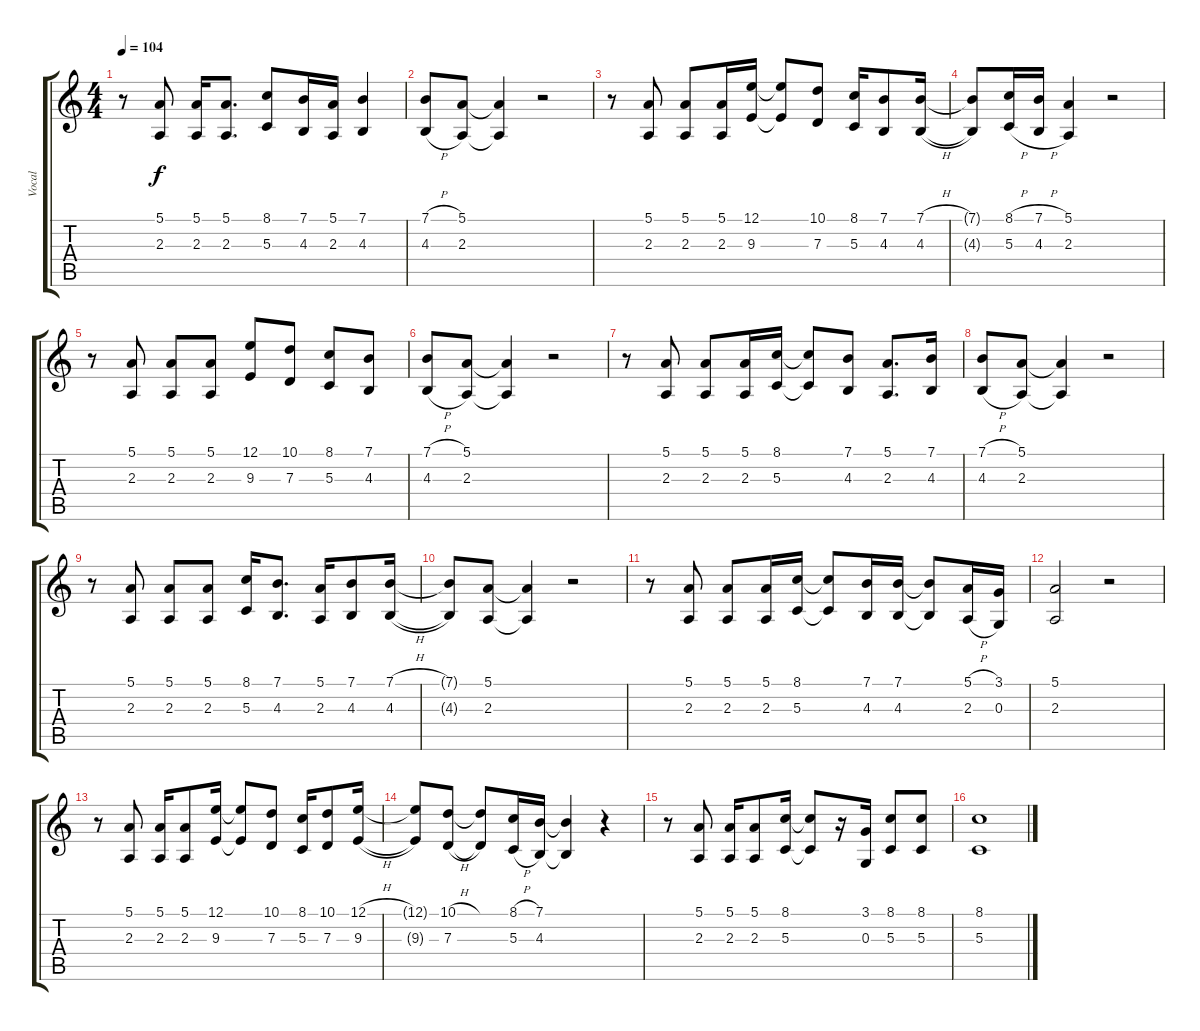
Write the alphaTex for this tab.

\track ("Vocal" "Vocal") {instrument flute}
\staff {score tabs}
\tuning (E4 B3 G3 D3 A2 E2) {hide}
\ts (4 4)
\tempo 104
\clef g2
\ks c
r.8{dy f} (5.1 2.3).8 (5.1 2.3).16 (5.1 2.3).8{d} (8.1 5.3).8 (7.1 4.3).16 (5.1 2.3).16 (7.1 4.3).4 |
(7.1{h} 4.3{h}).8 (5.1 2.3).8 (5.1{t} 2.3{t}).4 r.2 |
r.8 (5.1 2.3).8 (5.1 2.3).8 (5.1 2.3).16 (12.1 9.3).16 (12.1{t} 9.3{t}).8 (10.1 7.3).8 (8.1 5.3).16 (7.1 4.3).8 (7.1{h} 4.3{h}).16 |
(7.1{t} 4.3{t}).8 (8.1{h} 5.3{h}).16 (7.1{h} 4.3{h}).16 (5.1 2.3).4 r.2 |
r.8 (5.1 2.3).8 (5.1 2.3).8 (5.1 2.3).8 (12.1 9.3).8 (10.1 7.3).8 (8.1 5.3).8 (7.1 4.3).8 |
(7.1{h} 4.3{h}).8 (5.1 2.3).8 (5.1{t} 2.3{t}).4 r.2 |
r.8 (5.1 2.3).8 (5.1 2.3).8 (5.1 2.3).16 (8.1 5.3).16 (8.1{t} 5.3{t}).8 (7.1 4.3).8 (5.1 2.3).8{d} (7.1 4.3).16 |
(7.1{h} 4.3{h}).8 (5.1 2.3).8 (5.1{t} 2.3{t}).4 r.2 |
r.8 (5.1 2.3).8 (5.1 2.3).8 (5.1 2.3).8 (8.1 5.3).16 (7.1 4.3).8{d} (5.1 2.3).16 (7.1 4.3).8 (7.1{h} 4.3{h}).16 |
(7.1{t} 4.3{t}).8 (5.1 2.3).8 (5.1{t} 2.3{t}).4 r.2 |
r.8 (5.1 2.3).8 (5.1 2.3).8 (5.1 2.3).16 (8.1 5.3).16 (8.1{t} 5.3{t}).8 (7.1 4.3).16 (7.1 4.3).16 (7.1{t} 4.3{t}).8 (5.1{h} 2.3{h}).16 (3.1 0.3).16 |
(5.1 2.3).2 r.2 |
r.8 (5.1 2.3).8 (5.1 2.3).16 (5.1 2.3).8 (12.1 9.3).16 (12.1{t} 9.3{t}).8 (10.1 7.3).8 (8.1 5.3).16 (10.1 7.3).8 (12.1{h} 9.3{h}).16 |
(12.1{t} 9.3{t}).8 (10.1{h} 7.3{h}).8 (10.1{t} 7.3{t}).8 (8.1{h} 5.3{h}).16 (7.1 4.3).16 (7.1{t} 4.3{t}).4 r.4 |
r.8 (5.1 2.3).8 (5.1 2.3).16 (5.1 2.3).8 (8.1 5.3).16 (8.1{t} 5.3{t}).8 r.16 (3.1 0.3).16 (8.1 5.3).8 (8.1 5.3).8 |
(8.1 5.3).1
